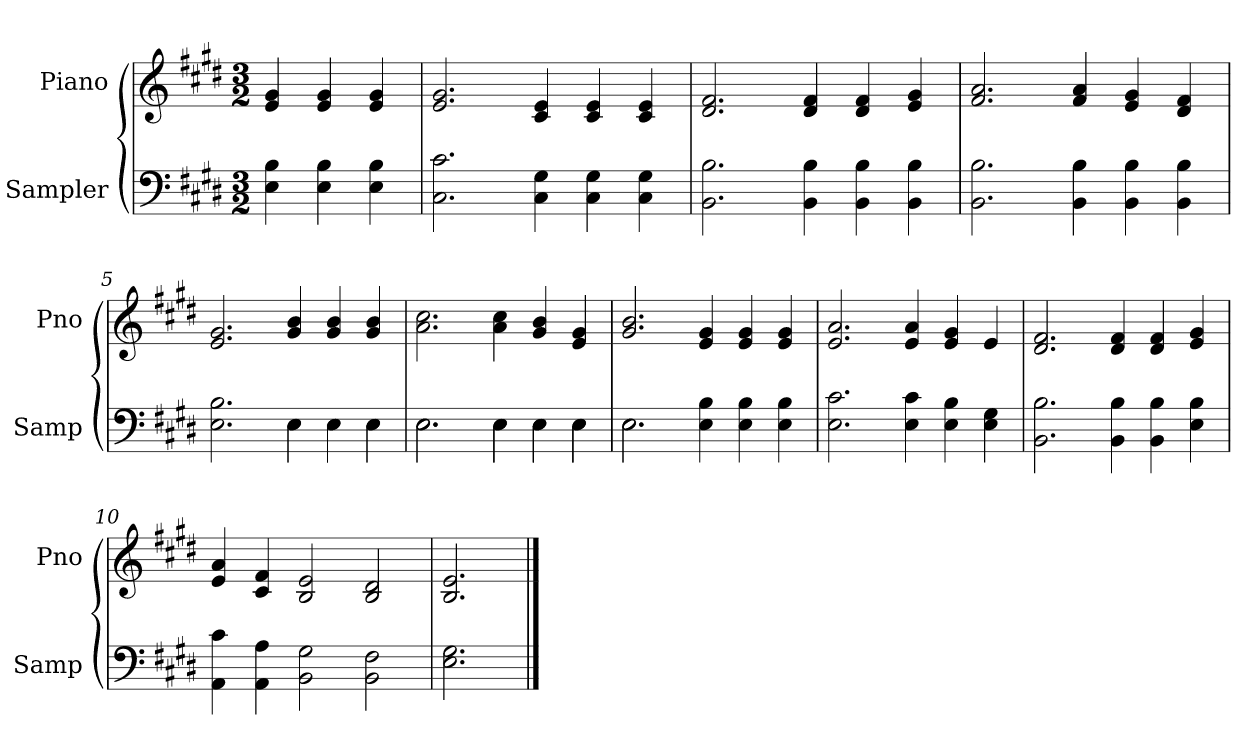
**kern	**kern
*part2	*part1
*staff2	*staff1
*I"Sampler	*I"Piano
*I'Samp	*I'Pno
*clefF4	*clefG2
*k[f#c#g#d#]	*k[f#c#g#d#]
*E:	*E:
*M3/2	*M3/2
=1	=1
4E 4B	4e 4g#
4E 4B	4e 4g#
4E 4B	4e 4g#
=2	=2
2.C# 2.c#	2.e 2.g#
4C# 4G#	4c# 4e
4C# 4G#	4c# 4e
4C# 4G#	4c# 4e
=3	=3
2.BB 2.B	2.d# 2.f#
4BB 4B	4d# 4f#
4BB 4B	4d# 4f#
4BB 4B	4e 4g#
=4	=4
2.BB 2.B	2.f# 2.a
4BB 4B	4f# 4a
4BB 4B	4e 4g#
4BB 4B	4d# 4f#
=5	=5
*^	*
2.E 2.B	2.ryy	2.e 2.g#
4E\	4E	4g# 4b
4E\	4E	4g# 4b
4E\	4E	4g# 4b
=6	=6	=6
2.E\	2.E	2.a 2.cc#
4E\	4E	4a 4cc#
4E\	4E	4g# 4b
4E\	4E	4e 4g#
=7	=7	=7
2.E\	2.E	2.g# 2.b
4E 4B	2.ryy	4e 4g#
4E 4B	.	4e 4g#
4E 4B	.	4e 4g#
*v	*v	*
=8	=8
2.E 2.c#	2.e 2.a
4E 4c#	4e 4a
4E 4B	4e 4g#
4E 4G#	4e
=9	=9
2.BB 2.B	2.d# 2.f#
4BB 4B	4d# 4f#
4BB 4B	4d# 4f#
4E 4B	4e 4g#
=10	=10
4AA 4c#	4e 4a
4AA 4A	4c# 4f#
2BB 2G#	2B 2e
2BB 2F#	2B 2d#
=11	=11
2.E 2.G#	2.B 2.e
==	==
*-	*-
